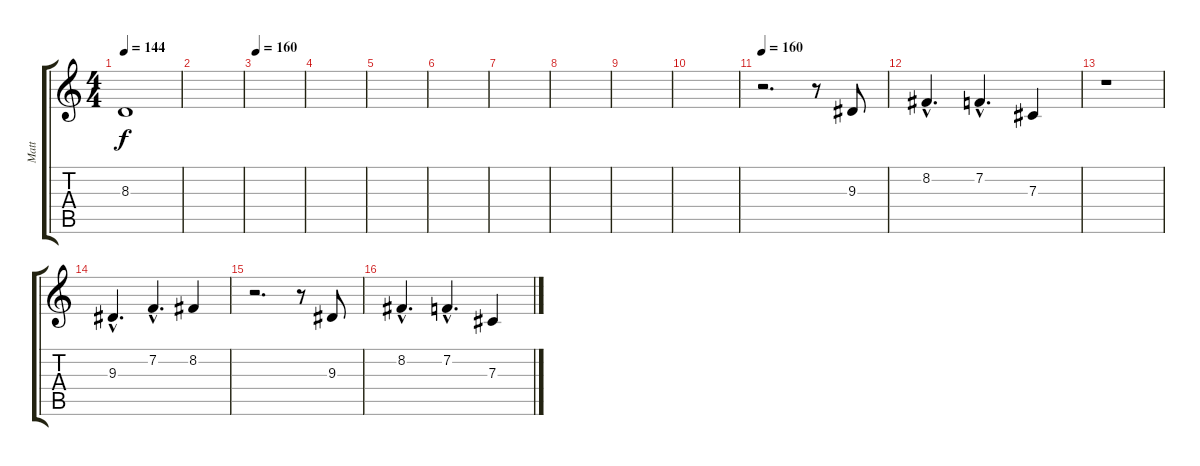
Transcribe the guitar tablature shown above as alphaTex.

\track ("Matt" "Matt") {instrument lead1square}
\staff {score tabs}
\tuning (Eb4 Bb3 Gb3 Db3 Ab2 Eb2) {hide}
\ts (4 4)
\tempo 144
\clef g2
\ks c
8.3.1{dy f} |
|
\tempo 160
|
|
|
|
|
|
|
|
\tempo 160
r.2{d} r.8 9.3.8 |
8.2{hac}.4{d} 7.2{hac}.4{d} 7.3.4 |
r.1 |
9.3{hac}.4{d} 7.2{hac}.4{d} 8.2.4 |
r.2{d} r.8 9.3.8 |
8.2{hac}.4{d} 7.2{hac}.4{d} 7.3.4
